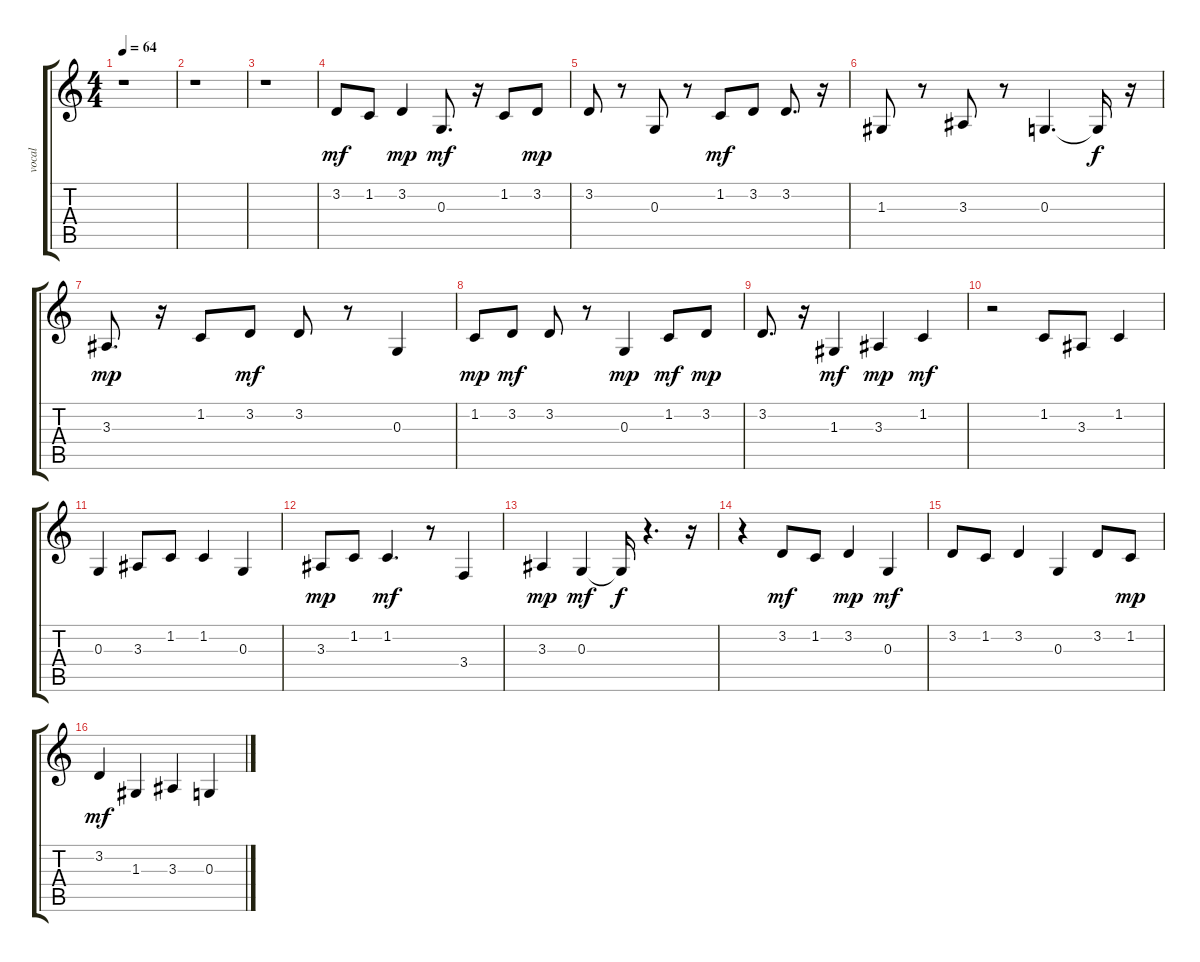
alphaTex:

\track ("vocal" "vocal") {instrument voiceoohs}
\staff {score tabs}
\tuning (E4 B3 G3 D3 A2 E2) {hide}
\ts (4 4)
\tempo 64
\clef g2
\ks c
r.1{dy f} |
r.1 |
r.1 |
3.2.8{dy mf} 1.2.8 3.2.4{dy mp} 0.3.8{d dy mf} r.16 1.2.8 3.2.8{dy mp} |
3.2.8 r.8 0.3.8 r.8 1.2.8{dy mf} 3.2.8 3.2.8{d} r.16 |
1.3.8 r.8 3.3.8 r.8 0.3.4{d} 0.3{t}.16{dy f} r.16 |
3.3.8{d dy mp} r.16 1.2.8 3.2.8{dy mf} 3.2.8 r.8 0.3.4 |
1.2.8{dy mp} 3.2.8{dy mf} 3.2.8 r.8 0.3.4{dy mp} 1.2.8{dy mf} 3.2.8{dy mp} |
3.2.8{d} r.16 1.3.4{dy mf} 3.3.4{dy mp} 1.2.4{dy mf} |
r.2 1.2.8 3.3.8 1.2.4 |
0.3.4 3.3.8 1.2.8 1.2.4 0.3.4 |
3.3.8{dy mp} 1.2.8 1.2.4{d dy mf} r.8 3.4.4 |
3.3.4{dy mp} 0.3.4{dy mf} 0.3{t}.16{dy f} r.4{d} r.16 |
r.4 3.2.8{dy mf} 1.2.8 3.2.4{dy mp} 0.3.4{dy mf} |
3.2.8 1.2.8 3.2.4 0.3.4 3.2.8 1.2.8{dy mp} |
3.2.4{dy mf} 1.3.4 3.3.4 0.3.4
